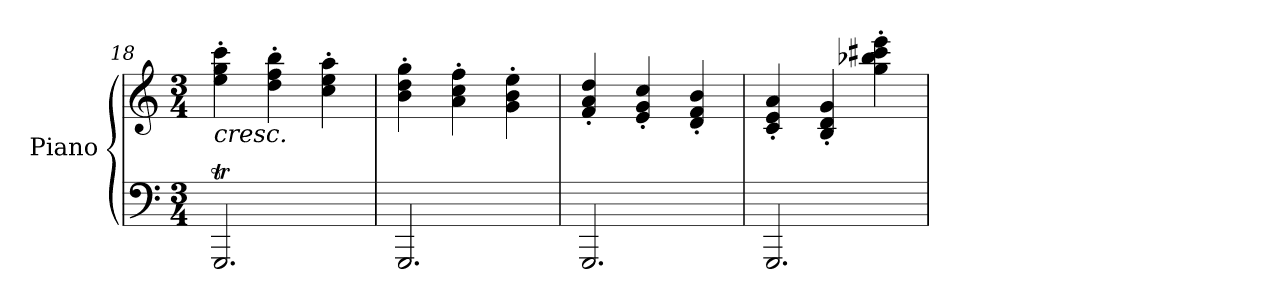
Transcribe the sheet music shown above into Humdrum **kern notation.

**kern	**kern
*part1	*part1
*staff2	*staff1
*I"Piano	*
*I'Pno.	*
!!LO:LB:g=z
*clefF4	*clefG2
*k[]	*k[]
*M3/4	*M3/4
=18	=18
*^	*
!	!	!LO:TX:b:i:t=cresc.
2.GGGT/	8AAA!yy	4ee\' 4gg\' 4ccc\'
.	8GGG!yy	.
.	8AAA!yy	4dd\' 4ff\' 4bb\'
.	8GGG!yy	.
.	8AAA!yy	4cc\' 4ee\' 4aa\'
.	8GGG!yy	.
=19	=19	=19
2.GGG/	8AAA!yy	4b\' 4dd\' 4gg\'
.	8GGG!yy	.
.	8AAA!yy	4a\' 4cc\' 4ff\'
.	8GGG!yy	.
.	8AAA!yy	4g\' 4b\' 4ee\'
.	8GGG!yy	.
=20	=20	=20
2.GGG/	8AAA!yy	4f/' 4a/' 4dd/'
.	8GGG!yy	.
.	8AAA!yy	4e/' 4g/' 4cc/'
.	8GGG!yy	.
.	8AAA!yy	4d/' 4f/' 4b/'
.	8GGG!yy	.
=21	=21	=21
2.GGG/	8AAA!yy	4c/' 4e/' 4a/'
.	8GGG!yy	.
.	8AAA!yy	4B/' 4d/' 4g/'
.	8GGG!yy	.
.	8AAA!yy	4gg\' 4bb-X\' 4ccc#X\' 4eee\'
.	8GGG!yy	.
*v	*v	*
=	=
*-	*-
